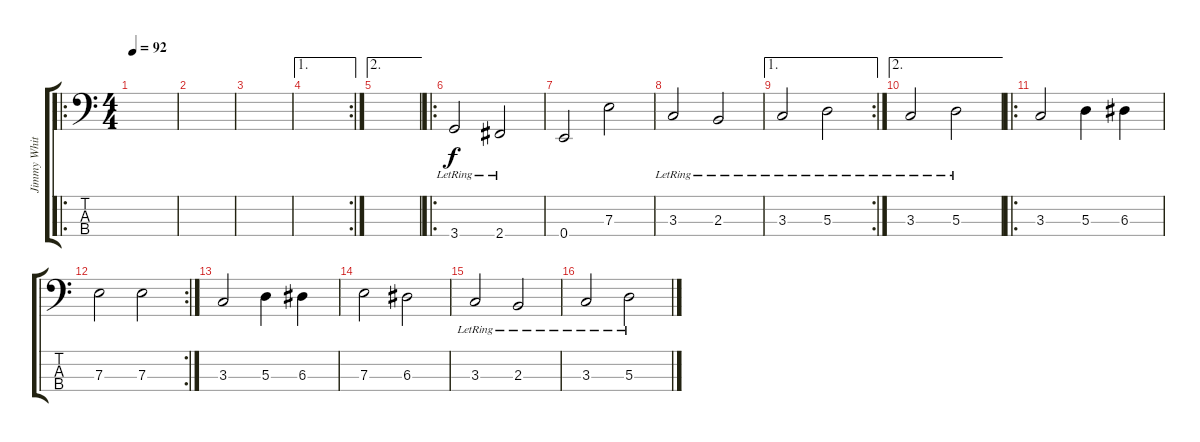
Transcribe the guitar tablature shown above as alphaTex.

\track ("Jimmy Whitburn" "Jimmy Whit") {instrument acousticbass}
\staff {score tabs}
\tuning (G2 D2 A1 E1) {hide}
\ro
\ts (4 4)
\tempo 92
\clef f4
\ks c
|
|
|
\ae 1
\rc 2
|
\ae 2
|
\ro
3.4{lr}.2 2.4{lr}.2 |
0.4.2 7.3.2 |
3.3{lr}.2 2.3{lr}.2 |
\ae 1
\rc 2
3.3{lr}.2 5.3{lr}.2 |
\ae 2
3.3{lr}.2 5.3{lr}.2 |
\ro
3.3.2 5.3.4 6.3.4 |
\rc 2
7.3.2 7.3.2 |
3.3.2 5.3.4 6.3.4 |
7.3.2 6.3.2 |
3.3{lr}.2 2.3{lr}.2 |
3.3{lr}.2 5.3{lr}.2
